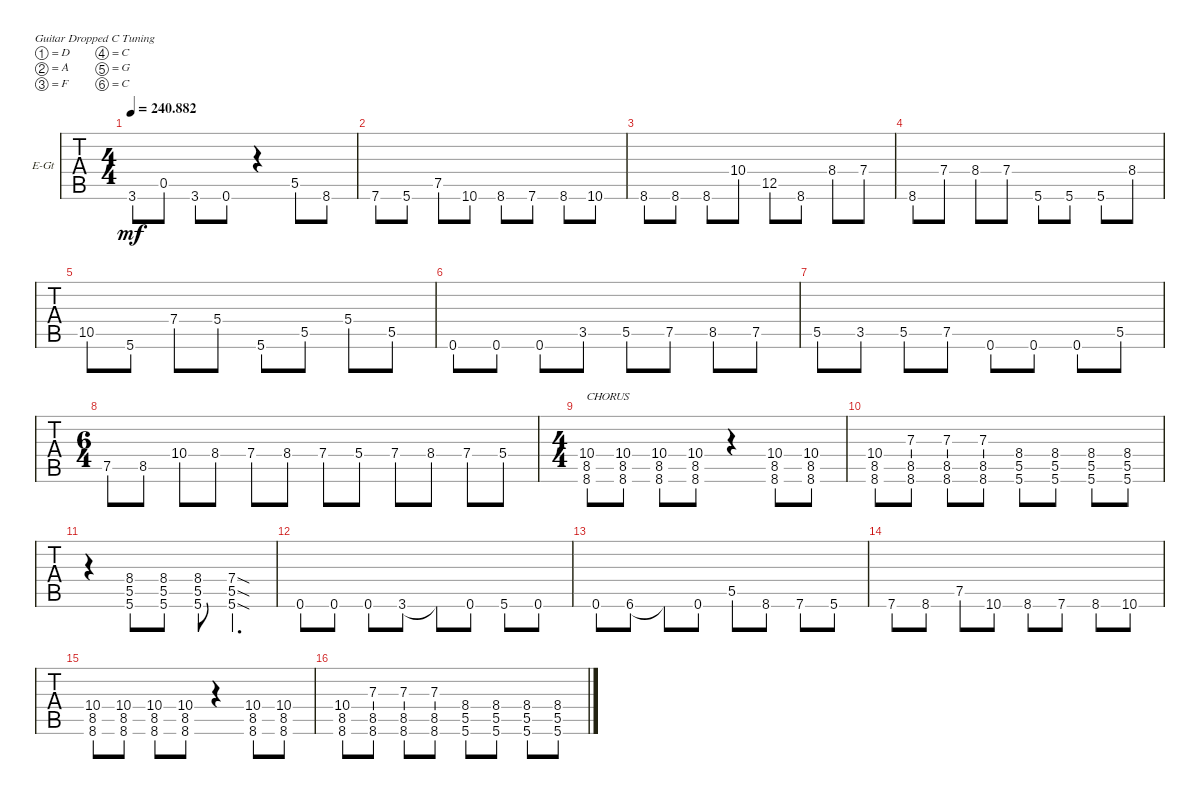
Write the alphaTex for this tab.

\bracketExtendMode groupsimilarinstruments
\firstSystemTrackNameOrientation horizontal
\otherSystemsTrackNameOrientation horizontal
\track ("Gtr 1" "E-Gt") {instrument acousticgrandpiano}
\staff {tabs}
\tuning (D4 A3 F3 C3 G2 C2)
\displaytranspose 12
\ts (4 4)
\tempo
240.882
\accidentals auto
\clef g2
\ottava regular
\simile none
\ks c
3.6.8{dy mf} 0.5.8 3.6.8 0.6.8 r.4 5.5.8 8.6.8 |
7.6.8 5.6.8 7.5.8 10.6.8 8.6.8 7.6.8 8.6.8 10.6.8 |
8.6.8 8.6.8 8.6.8 10.4.8 12.5.8 8.6.8 8.4.8 7.4.8 |
8.6.8 7.4.8 8.4.8 7.4.8 5.6.8 5.6.8 5.6.8 8.4.8 |
10.5.8 5.6.8 7.4.8 5.4.8 5.6.8 5.5.8 5.4.8 5.5.8 |
0.6.8 0.6.8 0.6.8 3.5.8 5.5.8 7.5.8 8.5.8 7.5.8 |
5.5.8 3.5.8 5.5.8 7.5.8 0.6.8 0.6.8 0.6.8 5.5.8 |
\ts (6 4)
7.5.8 8.5.8 10.4.8 8.4.8 7.4.8 8.4.8 7.4.8 5.4.8 7.4.8 8.4.8 7.4.8 5.4.8 |
\ts (4 4)
(10.4 8.5 8.6).8{txt "CHORUS"} (10.4 8.5 8.6).8 (10.4 8.5 8.6).8 (10.4 8.5 8.6).8 r.4 (10.4 8.5 8.6).8 (10.4 8.5 8.6).8 |
(10.4 8.5 8.6).8 (7.3 8.5 8.6).8 (7.3 8.5 8.6).8 (7.3 8.5 8.6).8 (8.4 5.5 5.6).8 (8.4 5.5 5.6).8 (8.4 5.5 5.6).8 (8.4 5.5 5.6).8 |
r.4 (8.4 5.5 5.6).8 (8.4 5.5 5.6).8 (8.4 5.5 5.6).8 (7.4{sod} 5.5{sod} 5.6{sod}).4{d} |
0.6.8 0.6.8 0.6.8 3.6.8 3.6{t}.8 0.6.8 5.6.8 0.6.8 |
0.6.8 6.6.8 6.6{t}.8 0.6.8 5.5.8 8.6.8 7.6.8 5.6.8 |
7.6.8 8.6.8 7.5.8 10.6.8 8.6.8 7.6.8 8.6.8 10.6.8 |
(10.4 8.5 8.6).8 (10.4 8.5 8.6).8 (10.4 8.5 8.6).8 (10.4 8.5 8.6).8 r.4 (10.4 8.5 8.6).8 (10.4 8.5 8.6).8 |
(10.4 8.5 8.6).8 (7.3 8.5 8.6).8 (7.3 8.5 8.6).8 (7.3 8.5 8.6).8 (8.4 5.5 5.6).8 (8.4 5.5 5.6).8 (8.4 5.5 5.6).8 (8.4 5.5 5.6).8
